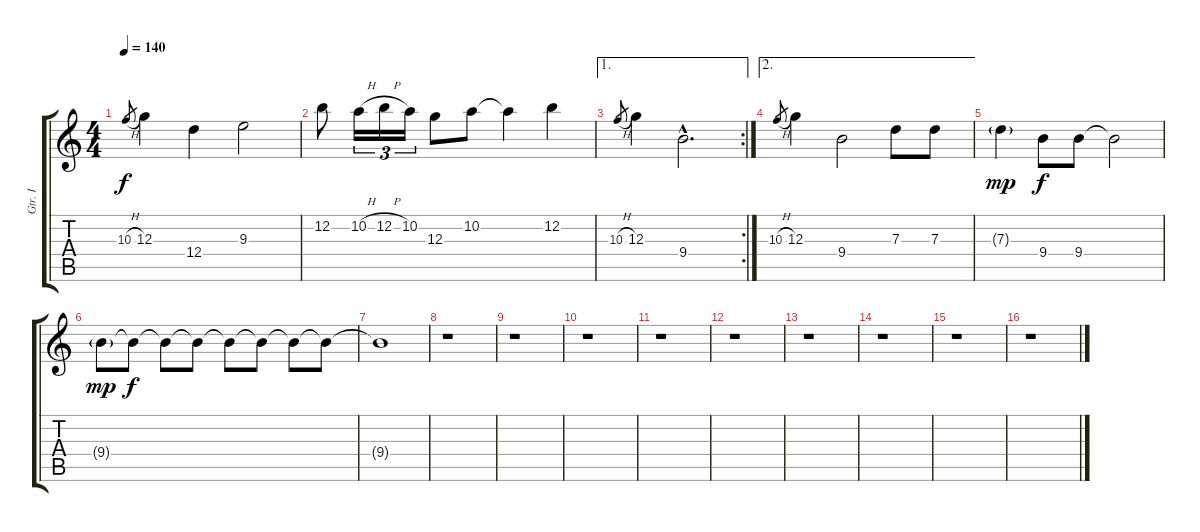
\track ("Gtr. I" "Gtr. I") {instrument distortionguitar}
\staff {score tabs}
\tuning (E4 B3 G3 D3 A2 E2) {hide}
\ts (4 4)
\tempo 140
\clef g2
\ks c
10.3{h}.8{gr dy f} 12.3.4 12.4.4 9.3.2 |
12.2.8 10.2{h}.16{tu (3 2)} 12.2{h}.16{tu (3 2)} 10.2.16{tu (3 2)} 12.3.8 10.2.8 10.2{t}.4 12.2.4 |
\ae 1
\rc 2
10.3{h}.8{gr} 12.3.4 9.4{hac}.2{d} |
\ae 2
10.3{h}.8{gr} 12.3.4 9.4.2 7.3.8 7.3.8 |
7.3{g}.4{dy mp} 9.4.8{dy f} 9.4.8 9.4{t}.2 |
9.4{g}.8{dy mp} 9.4{t}.8{dy f volume 14} 9.4{t}.8{volume 11} 9.4{t}.8{volume 8} 9.4{t}.8{volume 6} 9.4{t}.8{volume 4} 9.4{t}.8{volume 2} 9.4{t}.8{volume 1} |
9.4{t}.1{volume 16} |
r.1 |
r.1 |
r.1 |
r.1 |
r.1 |
r.1 |
r.1 |
r.1 |
r.1
